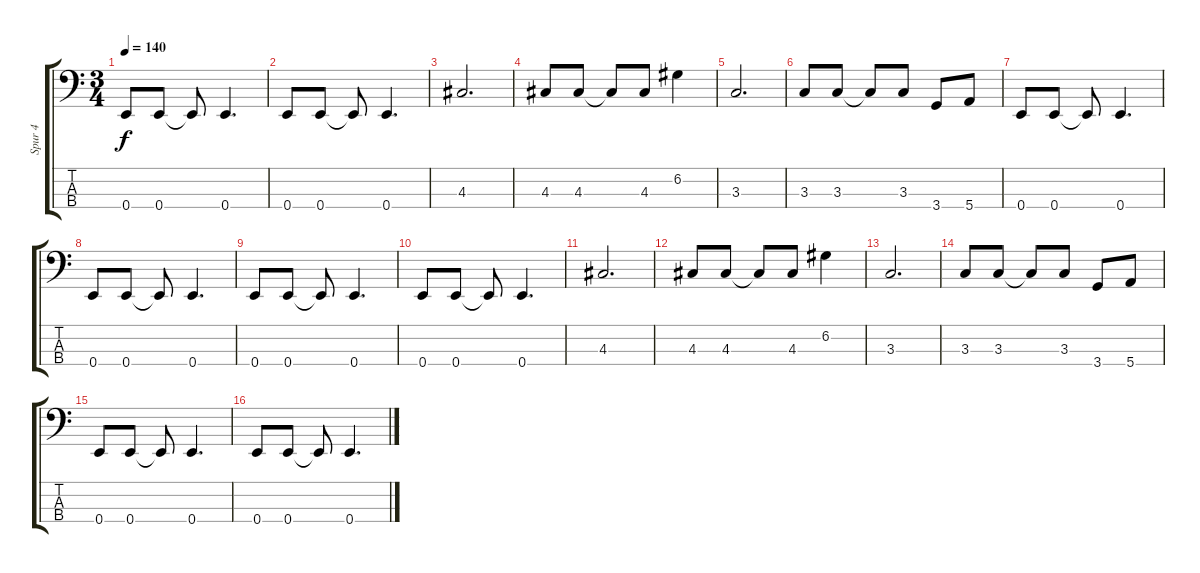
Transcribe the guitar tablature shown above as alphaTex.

\track ("Spur 4" "Spur 4") {instrument electricbassfinger}
\staff {score tabs}
\tuning (G2 D2 A1 E1) {hide}
\ts (3 4)
\tempo 140
\clef f4
\ks c
0.4.8{dy f} 0.4.8 0.4{t}.8 0.4.4{d} |
0.4.8 0.4.8 0.4{t}.8 0.4.4{d} |
4.3.2{d} |
4.3.8 4.3.8 4.3{t}.8 4.3.8 6.2.4 |
3.3.2{d} |
3.3.8 3.3.8 3.3{t}.8 3.3.8 3.4.8 5.4.8 |
0.4.8 0.4.8 0.4{t}.8 0.4.4{d} |
0.4.8 0.4.8 0.4{t}.8 0.4.4{d} |
0.4.8 0.4.8 0.4{t}.8 0.4.4{d} |
0.4.8 0.4.8 0.4{t}.8 0.4.4{d} |
4.3.2{d} |
4.3.8 4.3.8 4.3{t}.8 4.3.8 6.2.4 |
3.3.2{d} |
3.3.8 3.3.8 3.3{t}.8 3.3.8 3.4.8 5.4.8 |
0.4.8 0.4.8 0.4{t}.8 0.4.4{d} |
0.4.8 0.4.8 0.4{t}.8 0.4.4{d}
